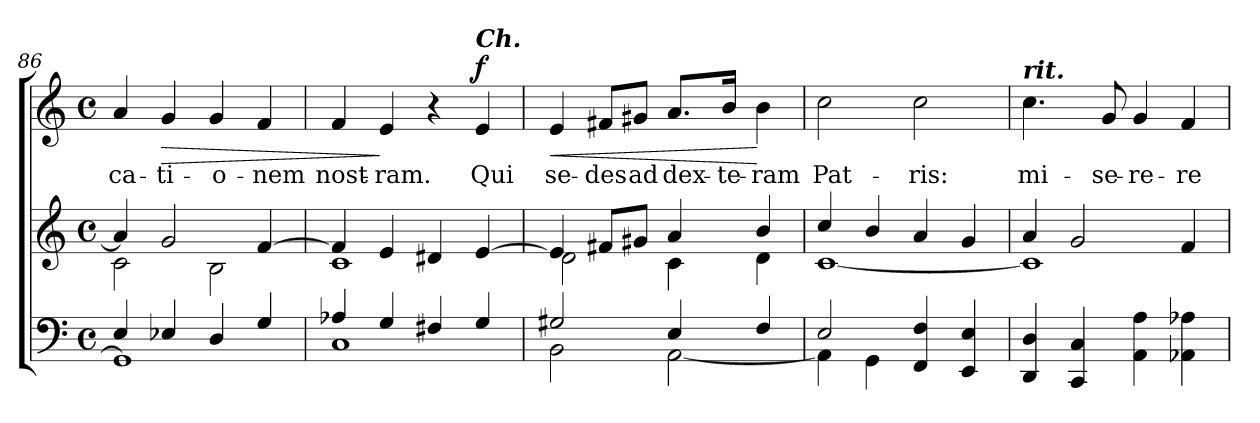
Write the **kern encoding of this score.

**kern	**kern	**kern	**text	**dynam
*part2	*part2	*part1	*part1	*part1
*staff3	*staff2	*staff1	*staff1	*staff1
*clefF4	*clefG2	*clefG2	*	*
*k[]	*k[]	*k[]	*	*
*C:	*C:	*C:	*	*
*M4/4	*M4/4	*M4/4	*	*
*met(c)	*met(c)	*met(c)	*	*
=86	=86	=86	=86	=86
*^	*^	*	*	*
!	!	!	!	!	!LO:LY:b	!
4E/	1GG]	4a/]	2c\	4a/	-ca-	.
!	!	!	!	!	!LO:LY:b	!LO:HP:b
4E-X/	.	2g/	.	4g/	-ti-	>
!	!	!	!	!	!LO:LY:b	!
4D/	.	.	2B\	4g/	-o-	.
!	!	!	!	!	!LO:LY:b	!
4G/	.	[>4f/	.	4f/	-nem	.
=87	=87	=87	=87	=87	=87	=87
!	!	!	!	!	!LO:LY:b	!
4A-X/	1C	4f/]	1c	4f/	nost-	.
!	!	!	!	!	!LO:LY:b	!
4G/	.	4e/	.	4e/	-ram.	]
4F#X/	.	4d#X/	.	4r	.	.
!	!	!	!	!LO:TX:a:Bi:t=Ch.	!	!
!	!	!	!	!	!LO:LY:b	!LO:DY:a
4G/	.	[>4e/	.	4e/	Qui	f
=88	=88	=88	=88	=88	=88	=88
!	!	!	!	!	!LO:LY:b	!LO:HP:b
2G#X/	2BB\	4e/]	2d\	4e/	se-	<
!	!	!	!	!	!LO:LY:b	!
.	.	8f#X/L	.	8f#X/L	-des	.
!	!	!	!	!	!LO:LY:b	!
.	.	8g#X/J	.	8g#X/J	ad	.
!	!	!	!	!	!LO:LY:b	!
4E/	[<2AA\	4a/	4c\	8.a/L	dex-	.
!	!	!	!	!	!LO:LY:b	!
.	.	.	.	16b/Jk	-te-	.
!	!	!	!	!	!LO:LY:b	!
4F/	.	4b/	4d\	4b\	-ram	[
=89	=89	=89	=89	=89	=89	=89
!	!	!	!	!	!LO:LY:b	!
2E/	4AA\]	4cc/	[<1c	2cc\	Pat-	.
.	4GG\	4b/	.	.	.	.
!	!	!	!	!	!LO:LY:b	!
4FF/ 4F/	2ryy	4a/	.	2cc\	-ris:	.
4EE/ 4E/	.	4g/	.	.	.	.
*v	*v	*	*	*	*	*
!!LO:PB:g=z
=90	=90	=90	=90	=90	=90
!	!	!	!LO:TX:a:Bi:t=rit.	!	!
!	!	!	!	!LO:LY:b	!
4DD/ 4D/	4a/	1c]	4.cc\	mi-	.
4CC/ 4C/	2g/	.	.	.	.
!	!	!	!	!LO:LY:b	!
.	.	.	8g/	-se-	.
!	!	!	!	!LO:LY:b	!
4AA\ 4A\	.	.	4g/	-re-	.
!	!	!	!	!LO:LY:b	!
4AA-X\ 4A-X\	4f/	.	4f/	-re	.
*	*v	*v	*	*	*
=	=	=	=	=
*-	*-	*-	*-	*-
